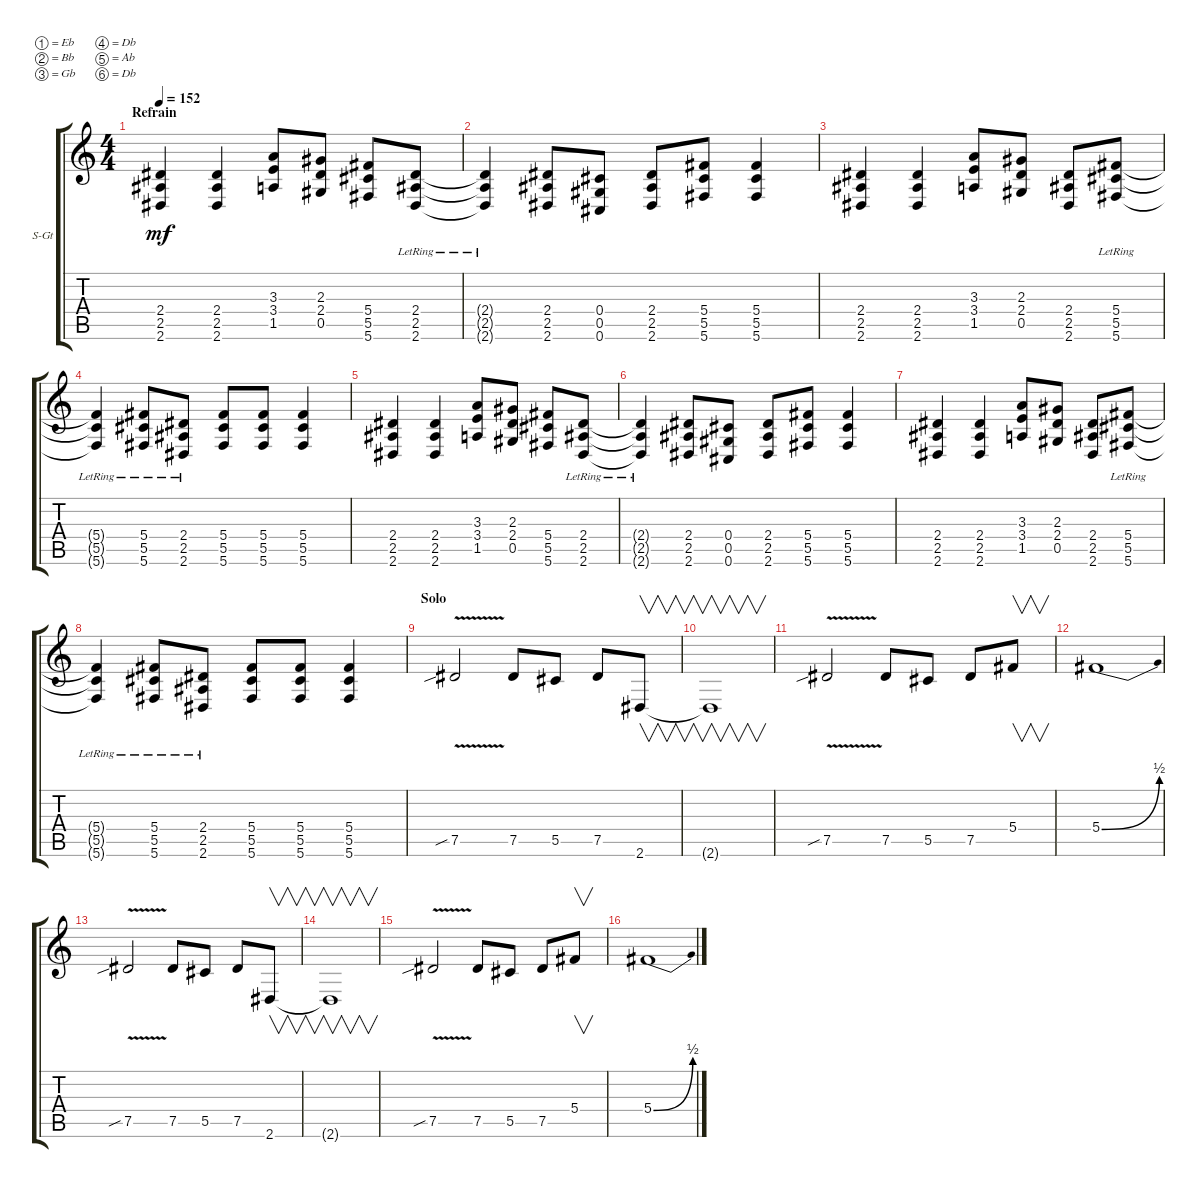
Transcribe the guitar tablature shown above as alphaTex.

\defaultSystemsLayout 4
\bracketExtendMode groupsimilarinstruments
\firstSystemTrackNameOrientation horizontal
\otherSystemsTrackNameOrientation horizontal
\track ("mike Guitar" "S-Gt") {instrument acousticguitarsteel}
\staff {score tabs}
\tuning (Eb4 Bb3 Gb3 Db3 Ab2 Db2)
\ts (4 4)
\section ("" "Refrain")
\tempo 152
\clef g2
\ks c
(2.6 2.5 2.4).4{dy mf} (2.4 2.5 2.6).4 (1.5 3.4 3.3).8 (2.3 2.4 0.5).8 (5.6 5.5 5.4).8 (2.4{lr} 2.5{lr} 2.6{lr}).8 |
(2.6{lr t} 2.5{lr t} 2.4{lr t}).4 (2.6 2.5 2.4).8 (0.4 0.5 0.6).8 (2.6 2.5 2.4).8 (5.4 5.5 5.6).8 (5.6 5.5 5.4).4 |
(2.6 2.5 2.4).4 (2.4 2.5 2.6).4 (1.5 3.4 3.3).8 (2.3 2.4 0.5).8 (2.6 2.5 2.4).8 (5.4{lr} 5.5{lr} 5.6{lr}).8 |
(5.6{lr t} 5.5{lr t} 5.4{lr t}).4 (5.6{lr} 5.5{lr} 5.4{lr}).8 (2.4{lr} 2.5{lr} 2.6{lr}).8 (5.6 5.5 5.4).8 (5.4 5.5 5.6).8 (5.6 5.5 5.4).4 |
(2.6 2.5 2.4).4 (2.4 2.5 2.6).4 (1.5 3.4 3.3).8 (2.3 2.4 0.5).8 (5.6 5.5 5.4).8 (2.4{lr} 2.5{lr} 2.6{lr}).8 |
(2.6{lr t} 2.5{lr t} 2.4{lr t}).4 (2.6 2.5 2.4).8 (0.4 0.5 0.6).8 (2.6 2.5 2.4).8 (5.4 5.5 5.6).8 (5.6 5.5 5.4).4 |
(2.6 2.5 2.4).4 (2.4 2.5 2.6).4 (1.5 3.4 3.3).8 (2.3 2.4 0.5).8 (2.6 2.5 2.4).8 (5.4{lr} 5.5{lr} 5.6{lr}).8 |
(5.6{lr t} 5.5{lr t} 5.4{lr t}).4 (5.6{lr} 5.5{lr} 5.4{lr}).8 (2.4{lr} 2.5{lr} 2.6{lr}).8 (5.6 5.5 5.4).8 (5.4 5.5 5.6).8 (5.6 5.5 5.4).4 |
\section ("" "Solo")
7.5{v sib}.2 7.5.8 5.5.8 7.5.8 2.6.8{v} |
2.6{t}.1{v} |
7.5{v sib}.2 7.5.8 5.5.8 7.5.8 5.4.8{v} |
5.4{be (bend 14.399999999999999 0 59.4 2)}.1 |
7.5{v sib}.2 7.5.8 5.5.8 7.5.8 2.6.8{v} |
2.6{t}.1{v} |
7.5{v sib}.2 7.5.8 5.5.8 7.5.8 5.4.8{v} |
5.4{be (bend 14.399999999999999 0 59.4 2)}.1
